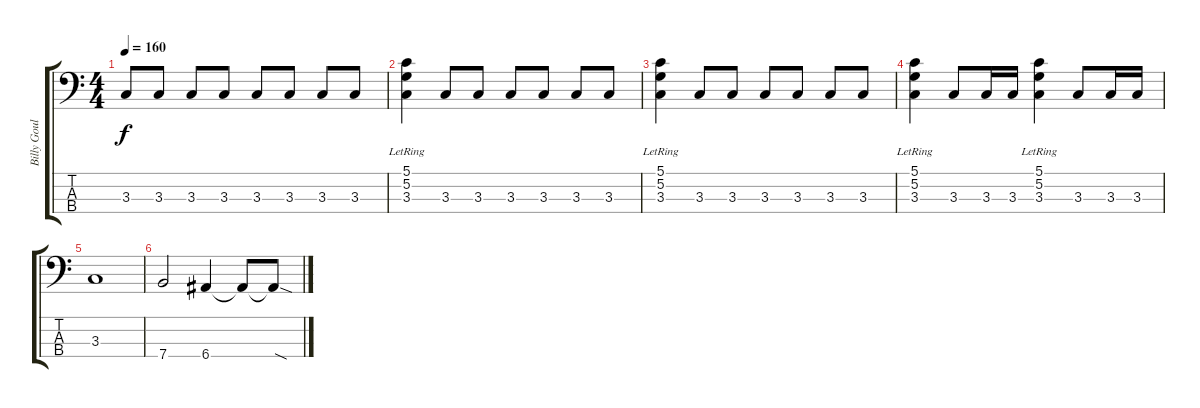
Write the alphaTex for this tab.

\track ("Billy Gould - Bass" "Billy Goul") {instrument slapbass2}
\staff {score tabs}
\tuning (G2 D2 A1 E1) {hide}
\ts (4 4)
\tempo 160
\clef f4
\ks c
3.3.8{dy f} 3.3.8 3.3.8 3.3.8 3.3.8 3.3.8 3.3.8 3.3.8 |
(5.1{lr} 5.2{lr} 3.3{lr}).4 3.3.8 3.3.8 3.3.8 3.3.8 3.3.8 3.3.8 |
(5.1{lr} 5.2{lr} 3.3{lr}).4 3.3.8 3.3.8 3.3.8 3.3.8 3.3.8 3.3.8 |
(5.1{lr} 5.2{lr} 3.3{lr}).4 3.3.8 3.3.16 3.3.16 (5.1{lr} 5.2{lr} 3.3{lr}).4 3.3.8 3.3.16 3.3.16 |
3.3.1 |
7.4.2 6.4.4 6.4{t}.8 6.4{sod t}.8
